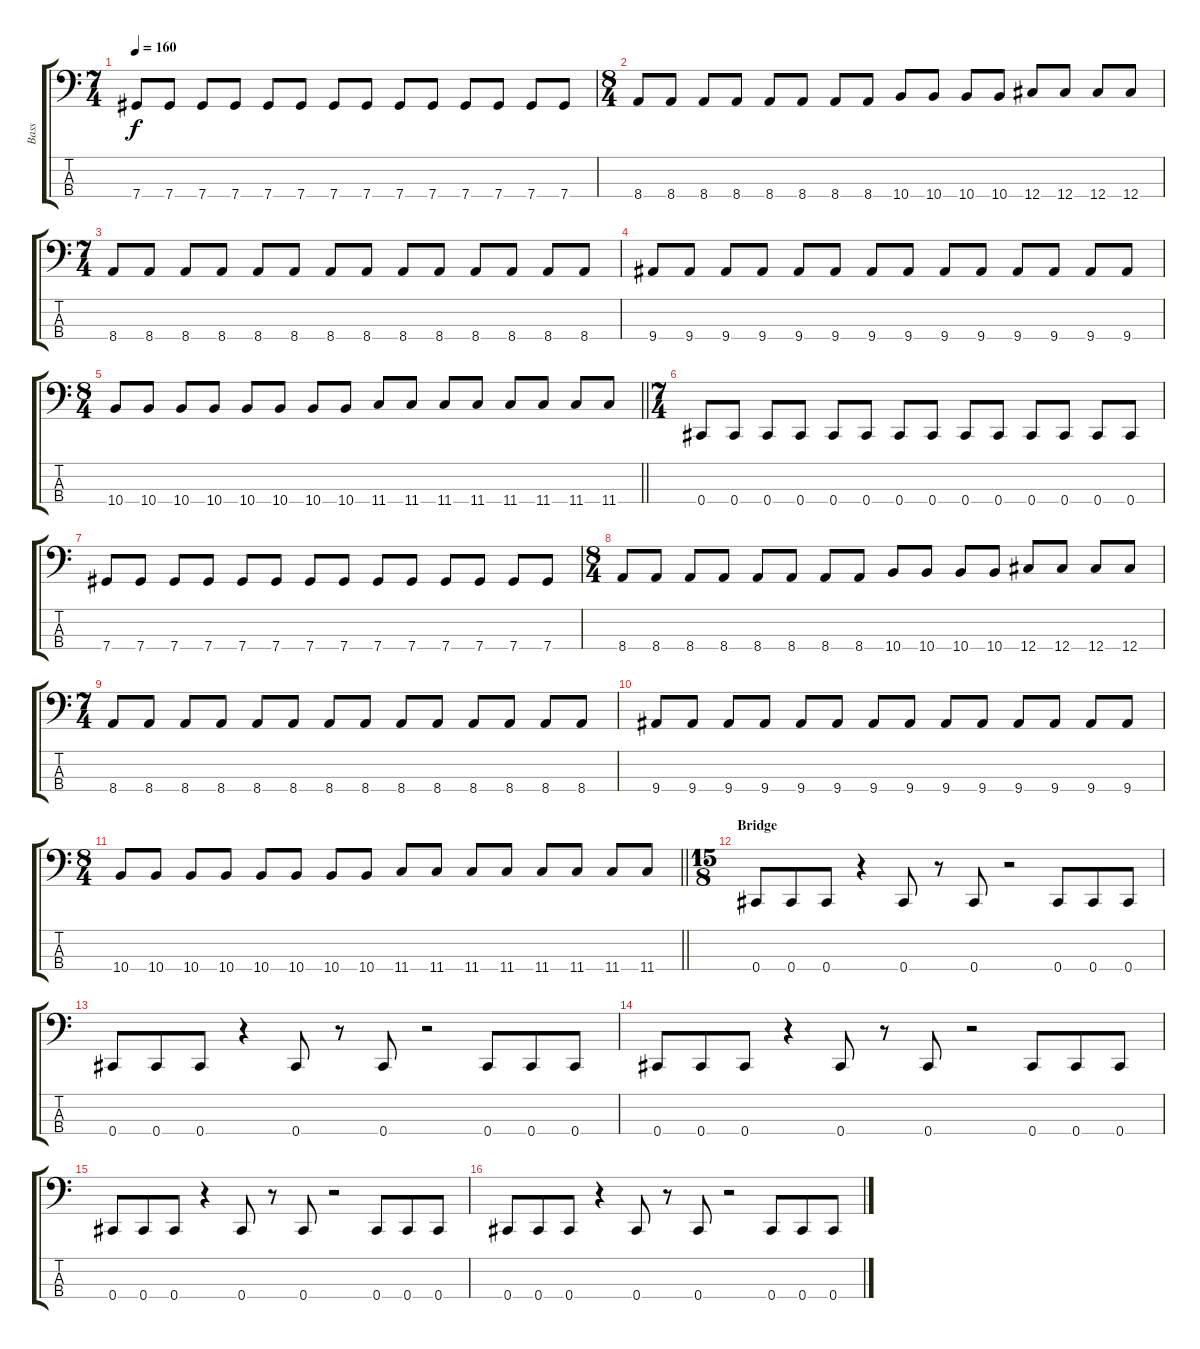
\track ("Bass" "Bass") {instrument electricbassfinger}
\staff {score tabs}
\tuning (Gb2 Db2 Ab1 Db1) {hide}
\ts (7 4)
\tempo 160
\clef f4
\ks c
7.4.8{dy f} 7.4.8 7.4.8 7.4.8 7.4.8 7.4.8 7.4.8 7.4.8 7.4.8 7.4.8 7.4.8 7.4.8 7.4.8 7.4.8 |
\ts (8 4)
8.4.8 8.4.8 8.4.8 8.4.8 8.4.8 8.4.8 8.4.8 8.4.8 10.4.8 10.4.8 10.4.8 10.4.8 12.4.8 12.4.8 12.4.8 12.4.8 |
\ts (7 4)
8.4.8 8.4.8 8.4.8 8.4.8 8.4.8 8.4.8 8.4.8 8.4.8 8.4.8 8.4.8 8.4.8 8.4.8 8.4.8 8.4.8 |
9.4.8 9.4.8 9.4.8 9.4.8 9.4.8 9.4.8 9.4.8 9.4.8 9.4.8 9.4.8 9.4.8 9.4.8 9.4.8 9.4.8 |
\ts (8 4)
\barLineRight lightlight
10.4.8 10.4.8 10.4.8 10.4.8 10.4.8 10.4.8 10.4.8 10.4.8 11.4.8 11.4.8 11.4.8 11.4.8 11.4.8 11.4.8 11.4.8 11.4.8 |
\ts (7 4)
0.4.8 0.4.8 0.4.8 0.4.8 0.4.8 0.4.8 0.4.8 0.4.8 0.4.8 0.4.8 0.4.8 0.4.8 0.4.8 0.4.8 |
7.4.8 7.4.8 7.4.8 7.4.8 7.4.8 7.4.8 7.4.8 7.4.8 7.4.8 7.4.8 7.4.8 7.4.8 7.4.8 7.4.8 |
\ts (8 4)
8.4.8 8.4.8 8.4.8 8.4.8 8.4.8 8.4.8 8.4.8 8.4.8 10.4.8 10.4.8 10.4.8 10.4.8 12.4.8 12.4.8 12.4.8 12.4.8 |
\ts (7 4)
8.4.8 8.4.8 8.4.8 8.4.8 8.4.8 8.4.8 8.4.8 8.4.8 8.4.8 8.4.8 8.4.8 8.4.8 8.4.8 8.4.8 |
9.4.8 9.4.8 9.4.8 9.4.8 9.4.8 9.4.8 9.4.8 9.4.8 9.4.8 9.4.8 9.4.8 9.4.8 9.4.8 9.4.8 |
\ts (8 4)
\barLineRight lightlight
10.4.8 10.4.8 10.4.8 10.4.8 10.4.8 10.4.8 10.4.8 10.4.8 11.4.8 11.4.8 11.4.8 11.4.8 11.4.8 11.4.8 11.4.8 11.4.8 |
\ts (15 8)
\section ("" "Bridge")
0.4.8 0.4.8 0.4.8 r.4 0.4.8 r.8 0.4.8 r.2 0.4.8 0.4.8 0.4.8 |
0.4.8 0.4.8 0.4.8 r.4 0.4.8 r.8 0.4.8 r.2 0.4.8 0.4.8 0.4.8 |
0.4.8 0.4.8 0.4.8 r.4 0.4.8 r.8 0.4.8 r.2 0.4.8 0.4.8 0.4.8 |
0.4.8 0.4.8 0.4.8 r.4 0.4.8 r.8 0.4.8 r.2 0.4.8 0.4.8 0.4.8 |
0.4.8 0.4.8 0.4.8 r.4 0.4.8 r.8 0.4.8 r.2 0.4.8 0.4.8 0.4.8
